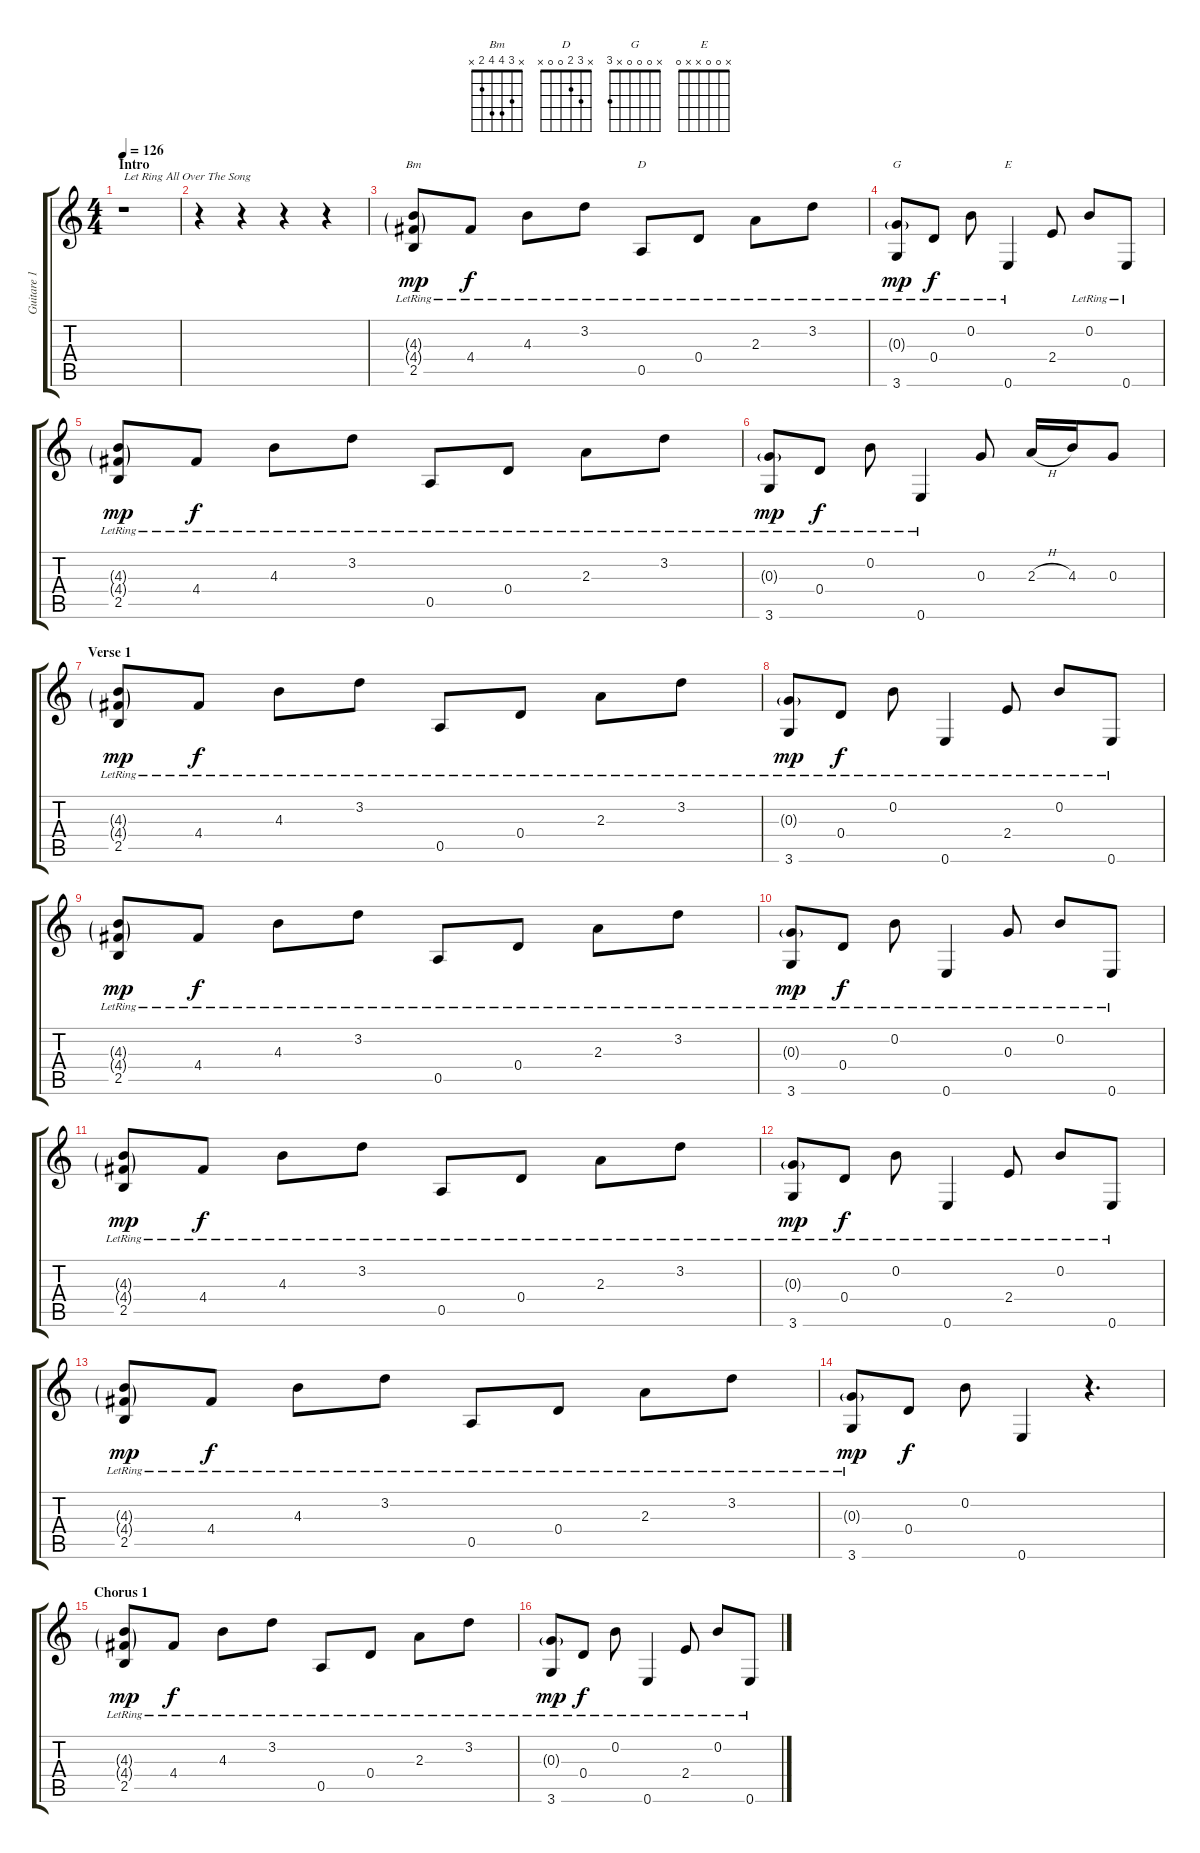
\track ("Guitare 1 (Rythm)" "Guitare 1 ") {instrument acousticguitarsteel}
\staff {score tabs}
\tuning (E4 B3 G3 D3 A2 E2) {hide}
\chord ("Bm" x 3 4 4 2 x)
\chord ("D" x 3 2 0 0 x)
\chord ("G" x 0 0 0 x 3)
\chord ("E" x 0 0 x x 0)
\ts (4 4)
\section ("" "Intro")
\tempo 126
\clef g2
\ks c
r.1{txt "Let Ring All Over The Song" dy mp instrument acousticguitarsteel} |
r.4 r.4 r.4 r.4 |
(4.3{g lr} 4.4{g lr} 2.5{lr}).8{ch "Bm"} 4.4{lr}.8{dy f} 4.3{lr}.8 3.2{lr}.8 0.5{lr}.8{ch "D"} 0.4{lr}.8 2.3{lr}.8 3.2{lr}.8 |
(0.3{g} 3.6{lr}).8{ch "G" dy mp} 0.4{lr}.8{dy f} 0.2{lr}.8 0.6{lr}.4{ch "E"} 2.4.8 0.2{lr}.8 0.6{lr}.8 |
(4.3{g lr} 4.4{g lr} 2.5{lr}).8{dy mp} 4.4{lr}.8{dy f} 4.3{lr}.8 3.2{lr}.8 0.5{lr}.8 0.4{lr}.8 2.3{lr}.8 3.2{lr}.8 |
(0.3{g} 3.6{lr}).8{dy mp} 0.4{lr}.8{dy f} 0.2{lr}.8 0.6{lr}.4 0.3.8 2.3{h}.16 4.3.16 0.3.8 |
\section ("" "Verse 1")
(4.3{g lr} 4.4{g} 2.5{lr}).8{dy mp} 4.4{lr}.8{dy f} 4.3{lr}.8 3.2{lr}.8 0.5{lr}.8 0.4{lr}.8 2.3{lr}.8 3.2{lr}.8 |
(0.3{g} 3.6{lr}).8{dy mp} 0.4{lr}.8{dy f} 0.2{lr}.8 0.6{lr}.4 2.4{lr}.8 0.2{lr}.8 0.6{lr}.8 |
(4.3{g} 4.4{g lr} 2.5{lr}).8{dy mp} 4.4{lr}.8{dy f} 4.3{lr}.8 3.2{lr}.8 0.5{lr}.8 0.4{lr}.8 2.3{lr}.8 3.2{lr}.8 |
(0.3{g} 3.6{lr}).8{dy mp} 0.4{lr}.8{dy f} 0.2{lr}.8 0.6{lr}.4 0.3{lr}.8 0.2{lr}.8 0.6{lr}.8 |
(4.3{g lr} 4.4{g} 2.5{lr}).8{dy mp} 4.4{lr}.8{dy f} 4.3{lr}.8 3.2{lr}.8 0.5{lr}.8 0.4{lr}.8 2.3{lr}.8 3.2{lr}.8 |
(0.3{g} 3.6{lr}).8{dy mp} 0.4{lr}.8{dy f} 0.2{lr}.8 0.6{lr}.4 2.4{lr}.8 0.2{lr}.8 0.6{lr}.8 |
(4.3{g} 4.4{g lr} 2.5{lr}).8{dy mp} 4.4{lr}.8{dy f} 4.3{lr}.8 3.2{lr}.8 0.5{lr}.8 0.4{lr}.8 2.3{lr}.8 3.2{lr}.8 |
(0.3{g} 3.6{lr}).8{dy mp} 0.4.8{dy f} 0.2.8 0.6.4 r.4{d} |
\section ("" "Chorus 1")
(4.3{g lr} 4.4{g} 2.5{lr}).8{dy mp} 4.4{lr}.8{dy f} 4.3{lr}.8 3.2{lr}.8 0.5{lr}.8 0.4{lr}.8 2.3{lr}.8 3.2{lr}.8 |
(0.3{g} 3.6{lr}).8{dy mp} 0.4{lr}.8{dy f} 0.2{lr}.8 0.6{lr}.4 2.4{lr}.8 0.2{lr}.8 0.6{lr}.8
